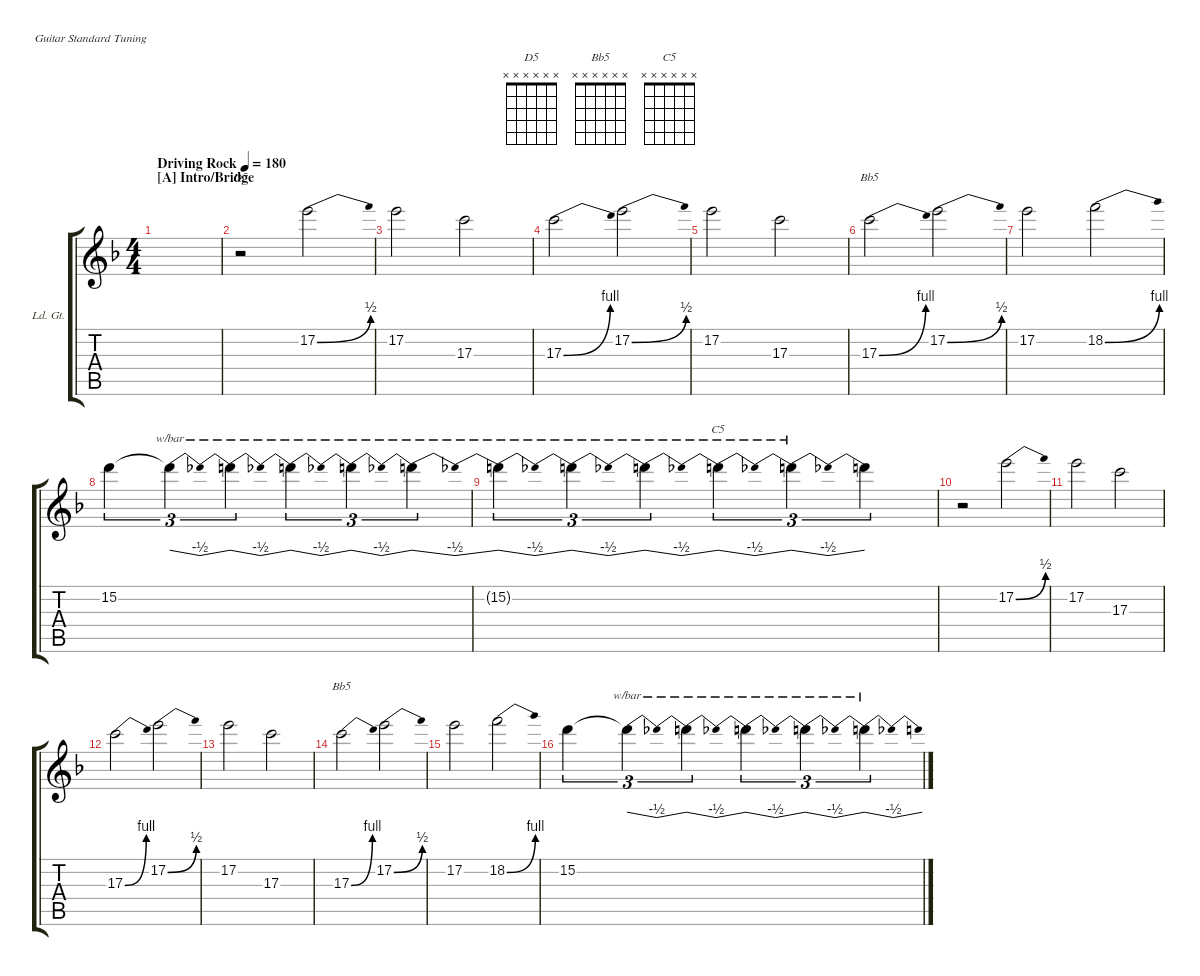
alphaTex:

\defaultSystemsLayout 4
\hideDynamics
\bracketExtendMode groupsimilarinstruments
\firstSystemTrackNameOrientation horizontal
\otherSystemsTrackNameOrientation horizontal
\track ("Lead Guitar" "Ld. Gt.") {instrument overdrivenguitar}
\staff {score tabs}
\tuning (E4 B3 G3 D3 A2 E2)
\chord ("D5" x x x x x x)
\chord ("Bb5" x x x x x x)
\chord ("C5" x x x x x x)
\ts (4 4)
\section ("A" "Intro/Bridge")
\ac
\tempo (180 "Driving Rock")
\clef g2
\ks dminor
|
r.2{ch "D5"} 17.2{be (bend 0 0 15 2)}.2 |
17.2.2 17.3.2 |
17.3{be (bend 0 0 15 4)}.2 17.2{be (bend 0 0 15 2)}.2 |
17.2.2 17.3.2 |
17.3{be (bend 0 0 15 4)}.2{ch "Bb5"} 17.2{be (bend 0 0 15 2)}.2 |
17.2.2 18.2{be (bend 0 0 15 4)}.2 |
15.2.4{tu (3 2)} 15.2{t}.4{tu (3 2) tbe (dip default 0 0 29.4 -2 59.4 0)} 15.2{t}.4{tu (3 2) tbe (dip default 0 0 29.4 -2 59.4 0)} 15.2{t}.4{tu (3 2) tbe (dip default 0 0 29.4 -2 59.4 0)} 15.2{t}.4{tu (3 2) tbe (dip default 0 0 29.4 -2 59.4 0)} 15.2{t}.4{tu (3 2) tbe (dip default 0 0 29.4 -2 59.4 0)} |
15.2{t}.4{tu (3 2) tbe (dip default 0 0 29.4 -2 59.4 0)} 15.2{t}.4{tu (3 2) tbe (dip default 0 0 29.4 -2 59.4 0)} 15.2{t}.4{tu (3 2) tbe (dip default 0 0 29.4 -2 59.4 0)} 15.2{t}.4{tu (3 2) tbe (dip default 0 0 29.4 -2 59.4 0) ch "C5"} 15.2{t}.4{tu (3 2) tbe (dip default 0 0 29.4 -2 59.4 0)} 15.2{t}.4{tu (3 2)} |
r.2 17.2{be (bend 0 0 15 2)}.2 |
17.2.2 17.3.2 |
17.3{be (bend 0 0 15 4)}.2 17.2{be (bend 0 0 15 2)}.2 |
17.2.2 17.3.2 |
17.3{be (bend 0 0 15 4)}.2{ch "Bb5"} 17.2{be (bend 0 0 15 2)}.2 |
17.2.2 18.2{be (bend 0 0 15 4)}.2 |
15.2.4{tu (3 2)} 15.2{t}.4{tu (3 2) tbe (dip default 0 0 29.4 -2 59.4 0)} 15.2{t}.4{tu (3 2) tbe (dip default 0 0 29.4 -2 59.4 0)} 15.2{t}.4{tu (3 2) tbe (dip default 0 0 29.4 -2 59.4 0)} 15.2{t}.4{tu (3 2) tbe (dip default 0 0 29.4 -2 59.4 0)} 15.2{t}.4{tu (3 2) tbe (dip default 0 0 29.4 -2 59.4 0)}
